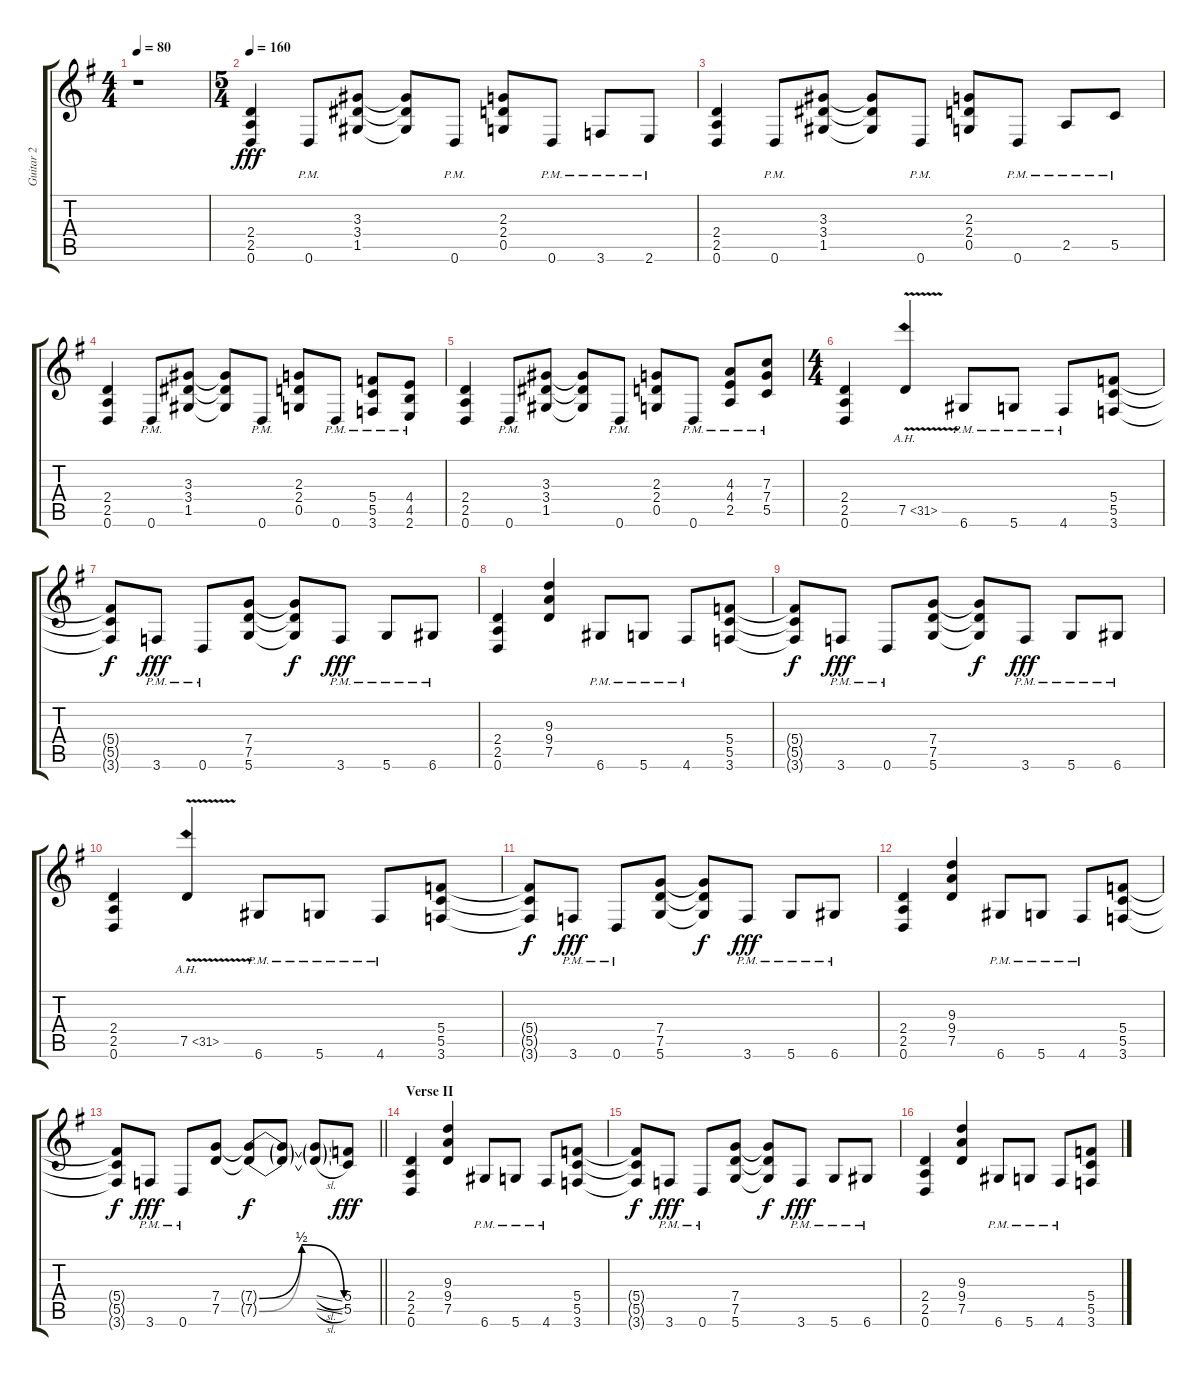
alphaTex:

\track ("Guitar 2" "Guitar 2") {instrument distortionguitar}
\staff {score tabs}
\tuning (D4 A3 F3 C3 G2 D2) {hide}
\ts (4 4)
\tempo 80
\clef g2
\ks g
r.1{dy fff} |
\ts (5 4)
\tempo 160
(2.4 2.5 0.6).4 0.6{pm}.8 (3.3 3.4 1.5).8 (3.3{t} 3.4{t} 1.5{t}).8 0.6{pm}.8 (2.3 2.4 0.5).8 0.6{pm}.8 3.6{pm}.8 2.6{pm}.8 |
(2.4 2.5 0.6).4 0.6{pm}.8 (3.3 3.4 1.5).8 (3.3{t} 3.4{t} 1.5{t}).8 0.6{pm}.8 (2.3 2.4 0.5).8 0.6{pm}.8 2.5{pm}.8 5.5{pm}.8 |
(2.4 2.5 0.6).4 0.6{pm}.8 (3.3 3.4 1.5).8 (3.3{t} 3.4{t} 1.5{t}).8 0.6{pm}.8 (2.3 2.4 0.5).8 0.6{pm}.8 (5.4{pm} 5.5{pm} 3.6{pm}).8 (4.4{pm} 4.5{pm} 2.6{pm}).8 |
(2.4 2.5 0.6).4 0.6{pm}.8 (3.3 3.4 1.5).8 (3.3{t} 3.4{t} 1.5{t}).8 0.6{pm}.8 (2.3 2.4 0.5).8 0.6{pm}.8 (4.3{pm} 4.4{pm} 2.5{pm}).8 (7.3{pm} 7.4{pm} 5.5{pm}).8 |
\ts (4 4)
(2.4 2.5 0.6).4 7.5{ah 24 v}.4 6.6{pm}.8 5.6{pm}.8 4.6{pm}.8 (5.4 5.5 3.6).8 |
(5.4{t} 5.5{t} 3.6{t}).8{dy f} 3.6{pm}.8{dy fff} 0.6{pm}.8 (7.4 7.5 5.6).8 (7.4{t} 7.5{t} 5.6{t}).8{dy f} 3.6{pm}.8{dy fff} 5.6{pm}.8 6.6{pm}.8 |
(2.4 2.5 0.6).4 (9.3 9.4 7.5).4 6.6{pm}.8 5.6{pm}.8 4.6{pm}.8 (5.4 5.5 3.6).8 |
(5.4{t} 5.5{t} 3.6{t}).8{dy f} 3.6{pm}.8{dy fff} 0.6{pm}.8 (7.4 7.5 5.6).8 (7.4{t} 7.5{t} 5.6{t}).8{dy f} 3.6{pm}.8{dy fff} 5.6{pm}.8 6.6{pm}.8 |
(2.4 2.5 0.6).4 7.5{ah 24 v}.4 6.6{pm}.8 5.6{pm}.8 4.6{pm}.8 (5.4 5.5 3.6).8 |
(5.4{t} 5.5{t} 3.6{t}).8{dy f} 3.6{pm}.8{dy fff} 0.6{pm}.8 (7.4 7.5 5.6).8 (7.4{t} 7.5{t} 5.6{t}).8{dy f} 3.6{pm}.8{dy fff} 5.6{pm}.8 6.6{pm}.8 |
(2.4 2.5 0.6).4 (9.3 9.4 7.5).4 6.6{pm}.8 5.6{pm}.8 4.6{pm}.8 (5.4 5.5 3.6).8 |
\barLineRight lightlight
(5.4{t} 5.5{t} 3.6{t}).8{dy f} 3.6{pm}.8{dy fff} 0.6{pm}.8 (7.4 7.5).8 (7.4{be (bendrelease 0 0 20 2 40 2 60 0) t} 7.5{be (bendrelease 0 0 20 2 40 2 60 0) t}).8{dy f} (7.4{t} 7.5{t}).8 (7.4{sl t} 7.5{sl t}).8 (5.4 5.5).8{dy fff} |
\section ("" "Verse II")
(2.4 2.5 0.6).4 (9.3 9.4 7.5).4 6.6{pm}.8 5.6{pm}.8 4.6{pm}.8 (5.4 5.5 3.6).8 |
(5.4{t} 5.5{t} 3.6{t}).8{dy f} 3.6{pm}.8{dy fff} 0.6{pm}.8 (7.4 7.5 5.6).8 (7.4{t} 7.5{t} 5.6{t}).8{dy f} 3.6{pm}.8{dy fff} 5.6{pm}.8 6.6{pm}.8 |
(2.4 2.5 0.6).4 (9.3 9.4 7.5).4 6.6{pm}.8 5.6{pm}.8 4.6{pm}.8 (5.4 5.5 3.6).8
